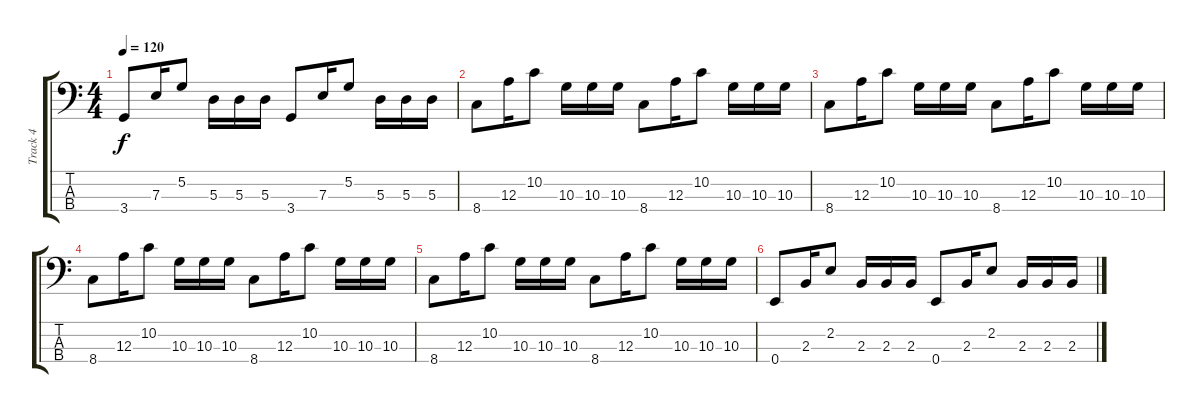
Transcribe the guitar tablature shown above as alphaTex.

\track ("Track 4" "Track 4") {instrument slapbass1}
\staff {score tabs}
\tuning (G2 D2 A1 E1) {hide}
\ts (4 4)
\tempo 120
\clef f4
\ks c
3.4.8{dy f} 7.3.16 5.2.8 5.3.16 5.3.16 5.3.16 3.4.8 7.3.16 5.2.8 5.3.16 5.3.16 5.3.16 |
8.4.8 12.3.16 10.2.8 10.3.16 10.3.16 10.3.16 8.4.8 12.3.16 10.2.8 10.3.16 10.3.16 10.3.16 |
8.4.8 12.3.16 10.2.8 10.3.16 10.3.16 10.3.16 8.4.8 12.3.16 10.2.8 10.3.16 10.3.16 10.3.16 |
8.4.8 12.3.16 10.2.8 10.3.16 10.3.16 10.3.16 8.4.8 12.3.16 10.2.8 10.3.16 10.3.16 10.3.16 |
8.4.8 12.3.16 10.2.8 10.3.16 10.3.16 10.3.16 8.4.8 12.3.16 10.2.8 10.3.16 10.3.16 10.3.16 |
0.4.8{volume 0} 2.3.16 2.2.8 2.3.16 2.3.16 2.3.16 0.4.8 2.3.16 2.2.8 2.3.16 2.3.16 2.3.16
